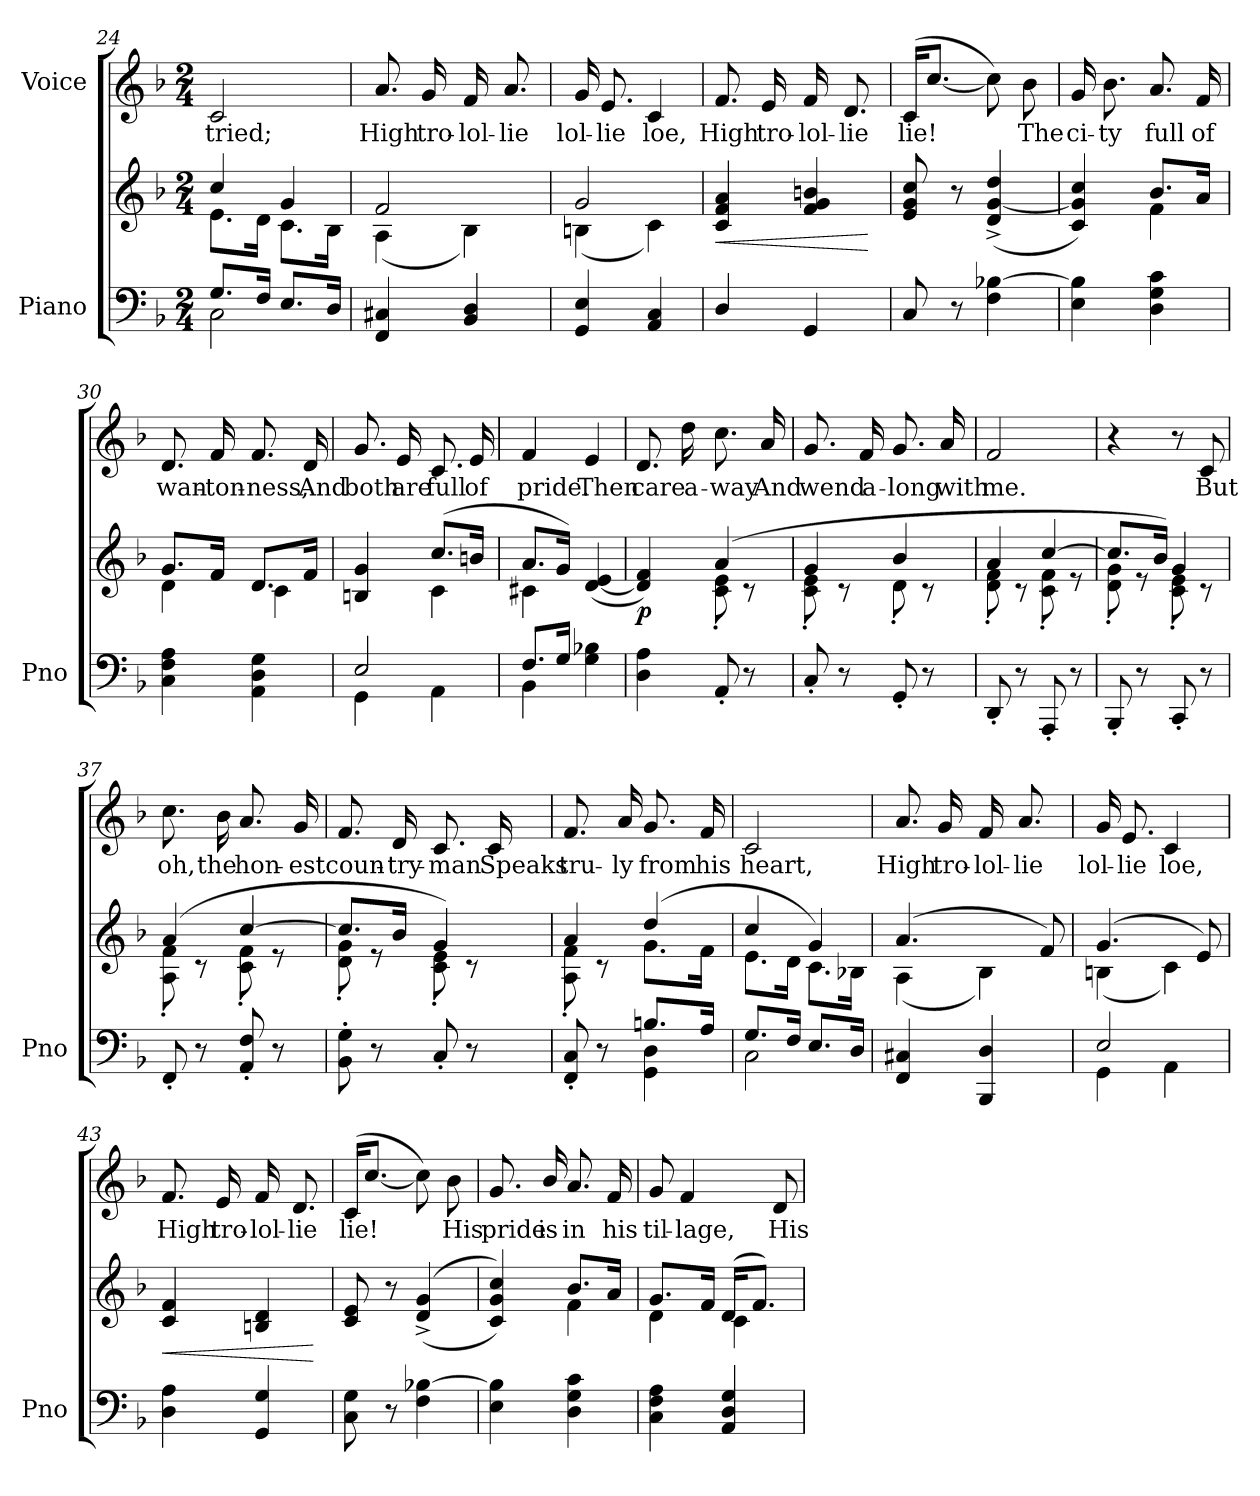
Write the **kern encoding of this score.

**kern	**kern	**dynam	**kern	**text
*part2	*part2	*part2	*part1	*part1
*staff3	*staff2	*staff2/3	*staff1	*staff1
*I"Piano	*	*	*I"Voice	*
*I'Pno	*	*	*	*
*clefF4	*clefG2	*	*clefG2	*
*k[b-]	*k[b-]	*	*k[b-]	*
*M2/4	*M2/4	*	*M2/4	*
=24	=24	=24	=24	=24
*^	*^	*	*	*
8.G/L	2C\	4cc/	8.e\L	.	2c/	tried;
16F/Jk	.	.	16d\Jk	.	.	.
8.E/L	.	4g/	8.c\L	.	.	.
16D/Jk	.	.	16B-\Jk	.	.	.
*v	*v	*	*	*	*	*
=25	=25	=25	=25	=25	=25
4FF/ 4C#X/	2f/	(4A\	.	8.a/	High
.	.	.	.	16g/	tro-
4BB-/ 4D/	.	4B-\)	.	16f/	-lol-
.	.	.	.	8.a/	-lie
=26	=26	=26	=26	=26	=26
4GG/ 4E/	2g/	(4Bn\	.	16g/	lol-
.	.	.	.	8.e/	-lie
4AA/ 4C/	.	4c\)	.	4c/	loe,
=27	=27	=27	=27	=27	=27
!	!	!	!LO:HP:b	!	!
*	*v	*v	*	*	*
4D/	4c/ 4f/ 4a/	<	8.f/	High
.	.	.	16e/	tro-
4GG/	4f/ 4g/ 4bn/	.	16f/	-lol-
.	.	.	8.d/	-lie
.	.	[	.	.
=28	=28	=28	=28	=28
8C/	8e/ 8g/ 8cc/	.	(16c/KL	lie!
.	.	.	[8.cc/J	.
8r	8r	.	.	.
4F\ [4B-X\	(4d/^> [4g/^> 4dd/^>	.	8cc\])	.
.	.	.	8b-\	The
=29	=29	=29	=29	=29
*	*^	*	*	*
4E\ 4B-\]	4c/ 4g/] 4cc/)	4ryy	.	16g/	ci-
.	.	.	.	8.b-\	-ty
4D\ 4G\ 4c\	8.b-/L	4f\	.	8.a/	full
.	16a/Jk	.	.	16f/	of
=30	=30	=30	=30	=30	=30
4C\ 4F\ 4A\	8.g/L	4d\	.	8.d/	wan-
.	16f/Jk	.	.	16f/	-ton-
4AA\ 4D\ 4G\	8.d/L	4c\	.	8.f/	-ness,
.	16f/Jk	.	.	16d/	And
=31	=31	=31	=31	=31	=31
*^	*	*	*	*	*
2E/	4GG\	4Bn/ 4g/	4ryy	.	8.g/	both
.	.	.	.	.	16e/	are
.	4AA\	(8.cc/L	4c\	.	8.c/	full
.	.	16bn/Jk	.	.	16e/	of
=32	=32	=32	=32	=32	=32	=32
8.F/L	4BB-\	8.a/L	4c#X\	.	4f/	pride.
16G/Jk	.	16g/Jk)	.	.	.	.
4G\ 4B-X\	4ryy	([4d/ 4e/	4ryy	.	4e/	Then
=33	=33	=33	=33	=33	=33	=33
!	!	!	!	!LO:DY:b	!	!
*v	*v	*	*	*	*	*
4D\ 4A\	4d/] 4f/)	4ryy	p	8.d/	care
.	.	.	.	16dd\	a-
8AA'/	(4a/	8c\' 8e\'	.	8.cc\	-way
8r	.	8r	.	.	.
.	.	.	.	16a/	And
=34	=34	=34	=34	=34	=34
8C'/	4g/	8c\' 8e\'	.	8.g/	wend
8r	.	8r	.	.	.
.	.	.	.	16f/	a-
8GG'/	4b-/	8d'\	.	8.g/	-long
8r	.	8r	.	.	.
.	.	.	.	16a/	with
=35	=35	=35	=35	=35	=35
8DD'/	4a/	8d\' 8f\'	.	2f/	me.
8r	.	8r	.	.	.
8AAA'/	[4cc/	8c\' 8f\'	.	.	.
8r	.	8r	.	.	.
=36	=36	=36	=36	=36	=36
8BBB-'/	8.cc/L]	8d\' 8g\'	.	4r	.
8r	.	8r	.	.	.
.	16b-/Jk)	.	.	.	.
8CC'/	4g/	8c\' 8e\'	.	8r	.
8r	.	8r	.	8c/	But
=37	=37	=37	=37	=37	=37
8FF'/	(4a/	8A\' 8f\'	.	8.cc\	oh,
8r	.	8r	.	.	.
.	.	.	.	16b-\	the
8AA/' 8F/'	[4cc/	8c\' 8f\'	.	8.a/	hon-
8r	.	8r	.	.	.
.	.	.	.	16g/	-est
=38	=38	=38	=38	=38	=38
8BB-\' 8G\'	8.cc/L]	8d\' 8g\'	.	8.f/	coun-
8r	.	8r	.	.	.
.	16b-/Jk	.	.	16d/	-try-
8C'/	4g/)	8c\' 8e\'	.	8.c/	-man
8r	.	8r	.	.	.
.	.	.	.	16c/	Speaks
=39	=39	=39	=39	=39	=39
*^	*	*	*	*	*
8FF/' 8C/'	4ryy	4a/	8A\' 8f\'	.	8.f/	tru-
8r	.	.	8r	.	.	.
.	.	.	.	.	16a/	-ly
8.Bn/L	4GG\ 4D\	(4dd/	8.g\L	.	8.g/	from
16A/Jk	.	.	16f\Jk	.	16f/	his
=40	=40	=40	=40	=40	=40	=40
8.G/L	2C\	4cc/	8.e\L	.	2c/	heart,
16F/Jk	.	.	16d\Jk	.	.	.
8.E/L	.	4g/)	8.c\L	.	.	.
16D/Jk	.	.	16B-X\Jk	.	.	.
*v	*v	*	*	*	*	*
=41	=41	=41	=41	=41	=41
4FF/ 4C#X/	(4.a/	(4A\	.	8.a/	High
.	.	.	.	16g/	tro-
4BBB-/ 4D/	.	4B-\)	.	16f/	-lol-
.	.	.	.	8.a/	-lie
.	8f/)	.	.	.	.
=42	=42	=42	=42	=42	=42
*^	*	*	*	*	*
2E/	4GG\	(4.g/	(4Bn\	.	16g/	lol-
.	.	.	.	.	8.e/	-lie
.	4AA\	.	4c\)	.	4c/	loe,
.	.	8e/)	.	.	.	.
*v	*v	*	*	*	*	*
*	*v	*v	*	*	*
=43	=43	=43	=43	=43
!	!	!LO:HP:b	!	!
4D\ 4A\	4c/ 4f/	<	8.f/	High
.	.	.	16e/	tro-
4GG/ 4G/	4Bn/ 4d/	.	16f/	-lol-
.	.	.	8.d/	-lie
.	.	[	.	.
=44	=44	=44	=44	=44
8C\ 8G\	8c/ 8e/	.	(16c/KL	lie!
.	.	.	[8.cc/J	.
8r	8r	.	.	.
4F\ [4B-X\	((>4d/^> 4g/^>	.	8cc\])	.
.	.	.	8b-\	His
=45	=45	=45	=45	=45
*	*^	*	*	*
4E\ 4B-\]	4c/ 4g/ 4cc/))	4ryy	.	8.g/	pride
.	.	.	.	16b-/	is
4D\ 4G\ 4c\	8.b-/L	4f\	.	8.a/	in
.	16a/Jk	.	.	16f/	his
=46	=46	=46	=46	=46	=46
4C\ 4F\ 4A\	8.g/L	4d\	.	8g/	til-
.	.	.	.	4f/	-lage,
.	16f/Jk	.	.	.	.
4AA/ 4D/ 4G/	(16d/KL	4c\	.	.	.
.	8.f/J)	.	.	.	.
.	.	.	.	8d/	His
*	*v	*v	*	*	*
=	=	=	=	=
*-	*-	*-	*-	*-
